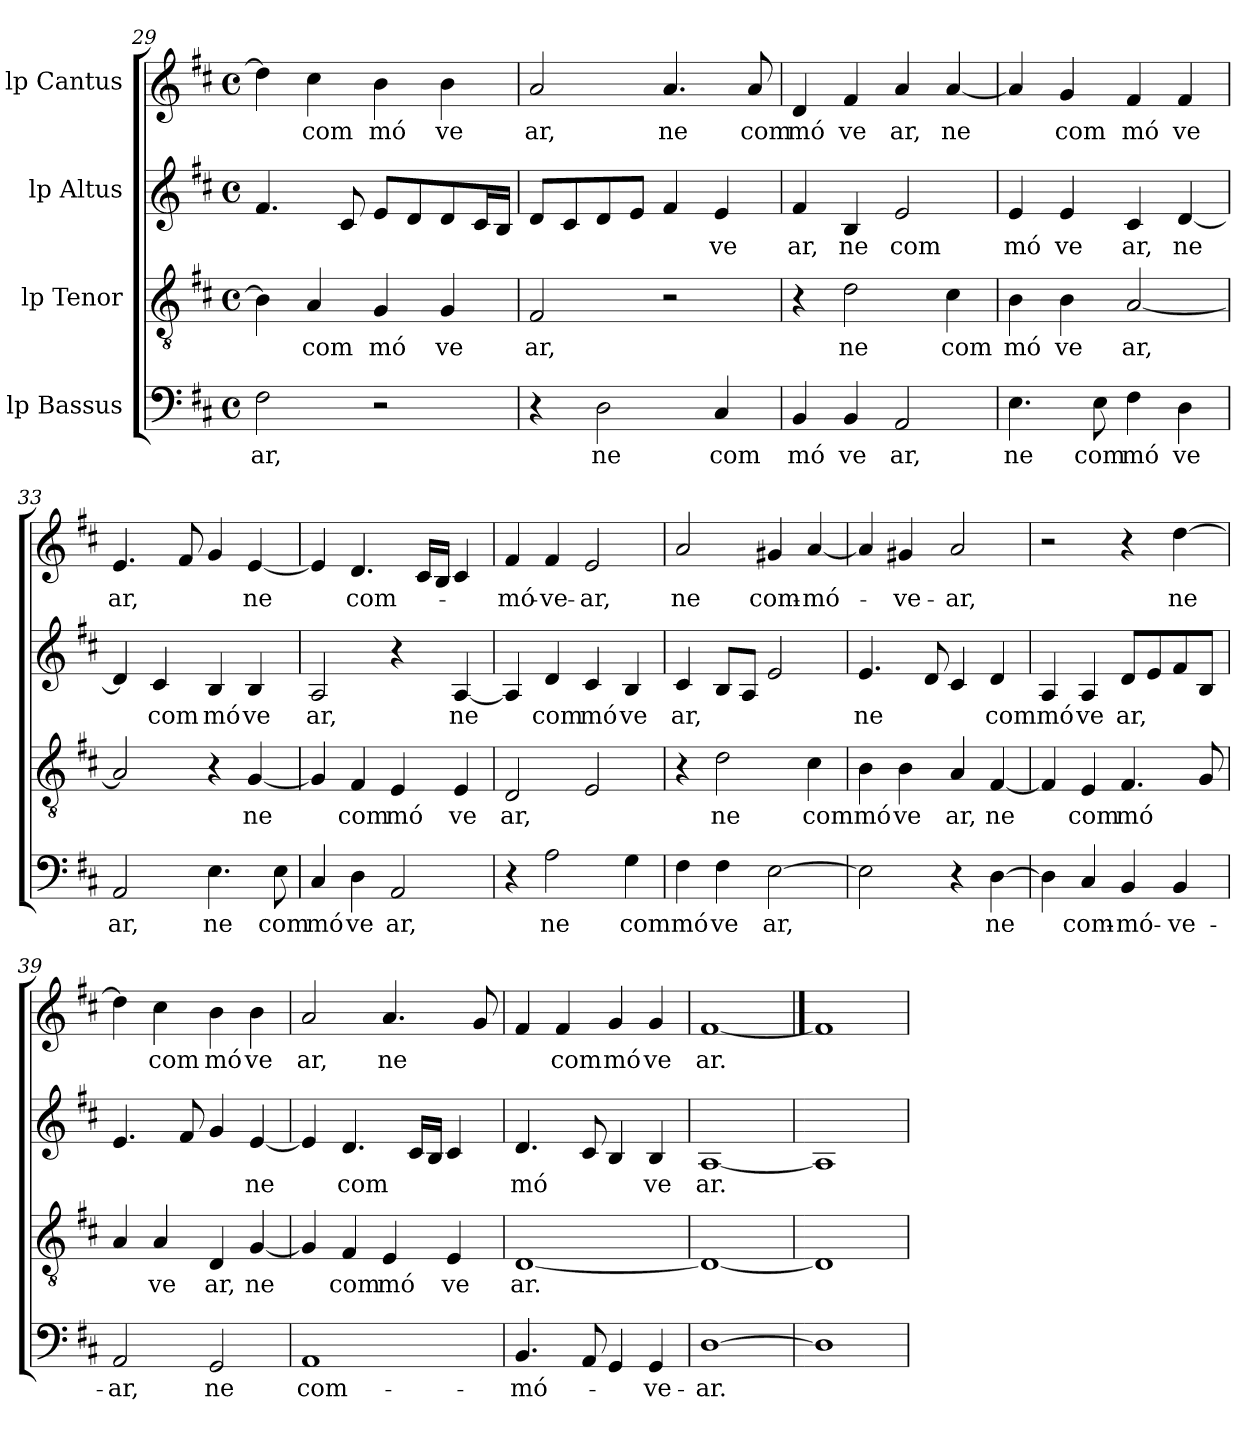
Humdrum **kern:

**kern	**text	**kern	**text	**kern	**text	**kern	**text
*part4	*part4	*part3	*part3	*part2	*part2	*part1	*part1
*staff4	*staff4	*staff3	*staff3	*staff2	*staff2	*staff1	*staff1
*I"lp Bassus	*	*I"lp Tenor	*	*I"lp Altus	*	*I"lp Cantus	*
*clefF4	*	*clefGv2	*	*clefG2	*	*clefG2	*
*k[f#c#]	*	*k[f#c#]	*	*k[f#c#]	*	*k[f#c#]	*
*D:	*	*D:	*	*D:	*	*D:	*
*M4/4	*	*M4/4	*	*M4/4	*	*M4/4	*
*met(c)	*	*met(c)	*	*met(c)	*	*met(c)	*
=29	=29	=29	=29	=29	=29	=29	=29
!	!LO:LY:b:cj	!	!	!	!	!	!
2F#\	ar,	4B\]	.	4.f#/	.	4dd\]	.
!	!	!	!LO:LY:b:cj	!	!	!	!LO:LY:b:cj
.	.	4A/	com	.	.	4cc#\	com
.	.	.	.	8c#/	.	.	.
!	!	!	!LO:LY:b:cj	!	!	!	!LO:LY:b:cj
2r	.	4G/	mó	8e/L	.	4b\	mó
.	.	.	.	8d/	.	.	.
!	!	!	!LO:LY:b:cj	!	!	!	!LO:LY:b:cj
.	.	4G/	ve	8d/	.	4b\	ve
.	.	.	.	16c#/	.	.	.
.	.	.	.	16B/J	.	.	.
=30	=30	=30	=30	=30	=30	=30	=30
!	!	!	!LO:LY:b:cj	!	!	!	!LO:LY:b:cj
4r	.	2F#/	ar,	8d/L	.	2a/	ar,
.	.	.	.	8c#/	.	.	.
!	!LO:LY:b:cj	!	!	!	!	!	!
2D\	ne	.	.	8d/	.	.	.
.	.	.	.	8e/J	.	.	.
!	!	!	!	!	!	!	!LO:LY:b:cj
.	.	2r	.	4f#/	.	4.a/	ne
!	!LO:LY:b:cj	!	!	!	!LO:LY:b:cj	!	!
4C#/	com	.	.	4e/	ve	.	.
!	!	!	!	!	!	!	!LO:LY:b:cj
.	.	.	.	.	.	8a/	com
=31	=31	=31	=31	=31	=31	=31	=31
!	!LO:LY:b:cj	!	!	!	!LO:LY:b:cj	!	!LO:LY:b:cj
4BB/	mó	4r	.	4f#/	ar,	4d/	mó
!	!LO:LY:b:cj	!	!LO:LY:b:cj	!	!LO:LY:b:cj	!	!LO:LY:b:cj
4BB/	ve	2d\	ne	4B/	ne	4f#/	ve
!	!LO:LY:b:cj	!	!	!	!LO:LY:b:cj	!	!LO:LY:b:cj
2AA/	ar,	.	.	2e/	com	4a/	ar,
!	!	!	!LO:LY:b:cj	!	!	!	!LO:LY:b:cj
.	.	4c#\	com	.	.	[<4a/	ne
=32	=32	=32	=32	=32	=32	=32	=32
!	!LO:LY:b:cj	!	!LO:LY:b:cj	!	!LO:LY:b:cj	!	!
4.E\	ne	4B\	mó	4e/	mó	4a/]	.
!	!	!	!LO:LY:b:cj	!	!LO:LY:b:cj	!	!LO:LY:b:cj
.	.	4B\	ve	4e/	ve	4g/	com
!	!LO:LY:b:cj	!	!	!	!	!	!
8E\	com	.	.	.	.	.	.
!	!LO:LY:b:cj	!	!LO:LY:b:cj	!	!LO:LY:b:cj	!	!LO:LY:b:cj
4F#\	mó	[>2A/	ar,	4c#/	ar,	4f#/	mó
!	!LO:LY:b:cj	!	!	!	!LO:LY:b:cj	!	!LO:LY:b:cj
4D\	ve	.	.	[>4d/	ne	4f#/	ve
!!LO:LB:g=z
=33	=33	=33	=33	=33	=33	=33	=33
!	!LO:LY:b:cj	!	!	!	!	!	!LO:LY:b:cj
2AA/	ar,	2A/]	.	4d/]	.	4.e/	ar,
!	!	!	!	!	!LO:LY:b:cj	!	!
.	.	.	.	4c#/	com	.	.
.	.	.	.	.	.	8f#/	.
!	!LO:LY:b:cj	!	!	!	!LO:LY:b:cj	!	!
4.E\	ne	4r	.	4B/	mó	4g/	.
!	!	!	!LO:LY:b:cj	!	!LO:LY:b:cj	!	!LO:LY:b:cj
.	.	[<4G/	ne	4B/	ve	[<4e/	ne
!	!LO:LY:b:cj	!	!	!	!	!	!
8E\	com	.	.	.	.	.	.
=34	=34	=34	=34	=34	=34	=34	=34
!	!LO:LY:b:cj	!	!	!	!LO:LY:b:cj	!	!
4C#/	mó	4G/]	.	2A/	ar,	4e/]	.
!	!LO:LY:b:cj	!	!LO:LY:b:cj	!	!	!	!LO:LY:b
4D\	ve	4F#/	com	.	.	4.d/	com-
!	!LO:LY:b:cj	!	!LO:LY:b:cj	!	!	!	!
2AA/	ar,	4E/	mó	4r	.	.	.
.	.	.	.	.	.	16c#/L	.
.	.	.	.	.	.	16B/J	.
!	!	!	!LO:LY:b:cj	!	!LO:LY:b:cj	!	!
.	.	4E/	ve	[<4A/	ne	4c#/	.
=35	=35	=35	=35	=35	=35	=35	=35
!	!	!	!LO:LY:b:cj	!	!	!	!LO:LY:b:cj
4r	.	2D/	ar,	4A/]	.	4f#/	-mó-
!	!LO:LY:b:cj	!	!	!	!LO:LY:b:cj	!	!LO:LY:b:cj
2A\	ne	.	.	4d/	com	4f#/	-ve-
!	!	!	!	!	!LO:LY:b:cj	!	!LO:LY:b:cj
.	.	2E/	.	4c#/	mó	2e/	-ar,
!	!LO:LY:b:cj	!	!	!	!LO:LY:b:cj	!	!
4G\	com	.	.	4B/	ve	.	.
=36	=36	=36	=36	=36	=36	=36	=36
!	!LO:LY:b:cj	!	!	!	!LO:LY:b:cj	!	!LO:LY:b:cj
4F#\	mó	4r	.	4c#/	ar,	2a/	ne
!	!LO:LY:b:cj	!	!LO:LY:b:cj	!	!	!	!
4F#\	ve	2d\	ne	8B/L	.	.	.
.	.	.	.	8A/J	.	.	.
!	!LO:LY:b:cj	!	!	!	!	!	!LO:LY:b:cj
[>2E\	ar,	.	.	2e/	.	4g#X/	com-
!	!	!	!LO:LY:b:cj	!	!	!	!LO:LY:b:cj
.	.	4c#\	com	.	.	[<4a/	-mó-
=37	=37	=37	=37	=37	=37	=37	=37
!	!	!	!LO:LY:b:cj	!	!LO:LY:b:cj	!	!
2E\]	.	4B\	mó	4.e/	ne	4a/]	.
!	!	!	!LO:LY:b:cj	!	!	!	!LO:LY:b:cj
.	.	4B\	ve	.	.	4g#X/	-ve-
.	.	.	.	8d/	.	.	.
!	!	!	!LO:LY:b:cj	!	!	!	!LO:LY:b:cj
4r	.	4A/	ar,	4c#/	.	2a/	-ar,
!	!LO:LY:b:cj	!	!LO:LY:b:cj	!	!LO:LY:b:cj	!	!
[>4D\	ne	[>4F#/	ne	4d/	com	.	.
!!LO:LB:g=z
=38	=38	=38	=38	=38	=38	=38	=38
!	!	!	!	!	!LO:LY:b:cj	!	!
4D\]	.	4F#/]	.	4A/	mó	2r	.
!	!LO:LY:b:cj	!	!LO:LY:b:cj	!	!LO:LY:b:cj	!	!
4C#/	com-	4E/	com	4A/	ve	.	.
!	!LO:LY:b:cj	!	!LO:LY:b	!	!LO:LY:b:cj	!	!
4BB/	-mó-	4.F#/	mó	8d/L	ar,	4r	.
.	.	.	.	8e/	.	.	.
!	!LO:LY:b:cj	!	!	!	!	!	!LO:LY:b:cj
4BB/	-ve-	.	.	8f#/	.	[>4dd\	ne
.	.	8G/	.	8B/J	.	.	.
=39	=39	=39	=39	=39	=39	=39	=39
!	!LO:LY:b:cj	!	!	!	!	!	!
2AA/	-ar,	4A/	.	4.e/	.	4dd\]	.
!	!	!	!LO:LY:b:cj	!	!	!	!LO:LY:b:cj
.	.	4A/	ve	.	.	4cc#\	com
.	.	.	.	8f#/	.	.	.
!	!LO:LY:b:cj	!	!LO:LY:b:cj	!	!	!	!LO:LY:b:cj
2GG/	ne	4D/	ar,	4g/	.	4b\	mó
!	!	!	!LO:LY:b:cj	!	!LO:LY:b:cj	!	!LO:LY:b:cj
.	.	[<4G/	ne	[<4e/	ne	4b\	ve
=40	=40	=40	=40	=40	=40	=40	=40
!	!LO:LY:b:cj	!	!	!	!	!	!LO:LY:b:cj
1AA	com-	4G/]	.	4e/]	.	2a/	ar,
!	!	!	!LO:LY:b:cj	!	!LO:LY:b	!	!
.	.	4F#/	com	4.d/	com	.	.
!	!	!	!LO:LY:b:cj	!	!	!	!LO:LY:b:cj
.	.	4E/	mó	.	.	4.a/	ne
.	.	.	.	16c#/L	.	.	.
.	.	.	.	16B/J	.	.	.
!	!	!	!LO:LY:b:cj	!	!	!	!
.	.	4E/	ve	4c#/	.	.	.
.	.	.	.	.	.	8g/	.
=41	=41	=41	=41	=41	=41	=41	=41
!	!LO:LY:b	!	!LO:LY:b:cj	!	!LO:LY:b	!	!
4.BB/	-mó-	[<1D	ar.	4.d/	mó	4f#/	.
!	!	!	!	!	!	!	!LO:LY:b:cj
.	.	.	.	.	.	4f#/	com
8AA/	.	.	.	8c#/	.	.	.
!	!	!	!	!	!	!	!LO:LY:b:cj
4GG/	.	.	.	4B/	.	4g/	mó
!	!LO:LY:b:cj	!	!	!	!LO:LY:b:cj	!	!LO:LY:b:cj
4GG/	-ve-	.	.	4B/	ve	4g/	ve
=42	=42	=42	=42	=42	=42	=42	=42
!	!LO:LY:b:cj	!	!	!	!LO:LY:b:cj	!	!LO:LY:b:cj
[1D	-ar.	1D_	.	[1A	ar.	[1f#	ar.
=43	==43	=43	==43	=43	==43	==43	==43
1D]	.	1D]	.	1A]	.	1f#]	.
=	=	=	=	=	=	=	=
*-	*-	*-	*-	*-	*-	*-	*-
